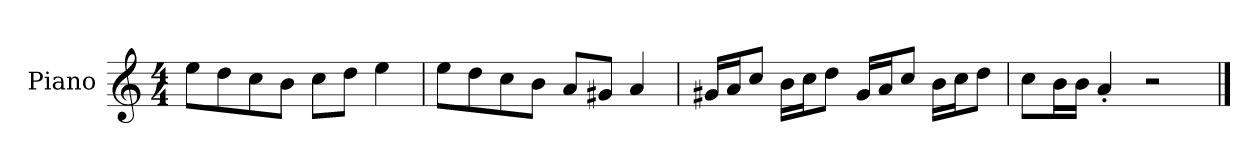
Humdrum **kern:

**kern
*part1
*staff1
*I"Piano
*I'P-no
*clefG2
*k[]
*M4/4
*MM90
=1
8ee\L
8dd\
8cc\
8b\J
8cc\L
8dd\J
4ee\
=2
8ee\L
8dd\
8cc\
8b\J
8a/L
8g#X/J
4a/
=3
16g#X/LL
16a/J
8cc/J
16b\LL
16cc\J
8dd\J
16g#/LL
16a/J
8cc/J
16b\LL
16cc\J
8dd\J
=4
8cc\L
16b\L
16b\JJ
4a'/
2r
==
*-
